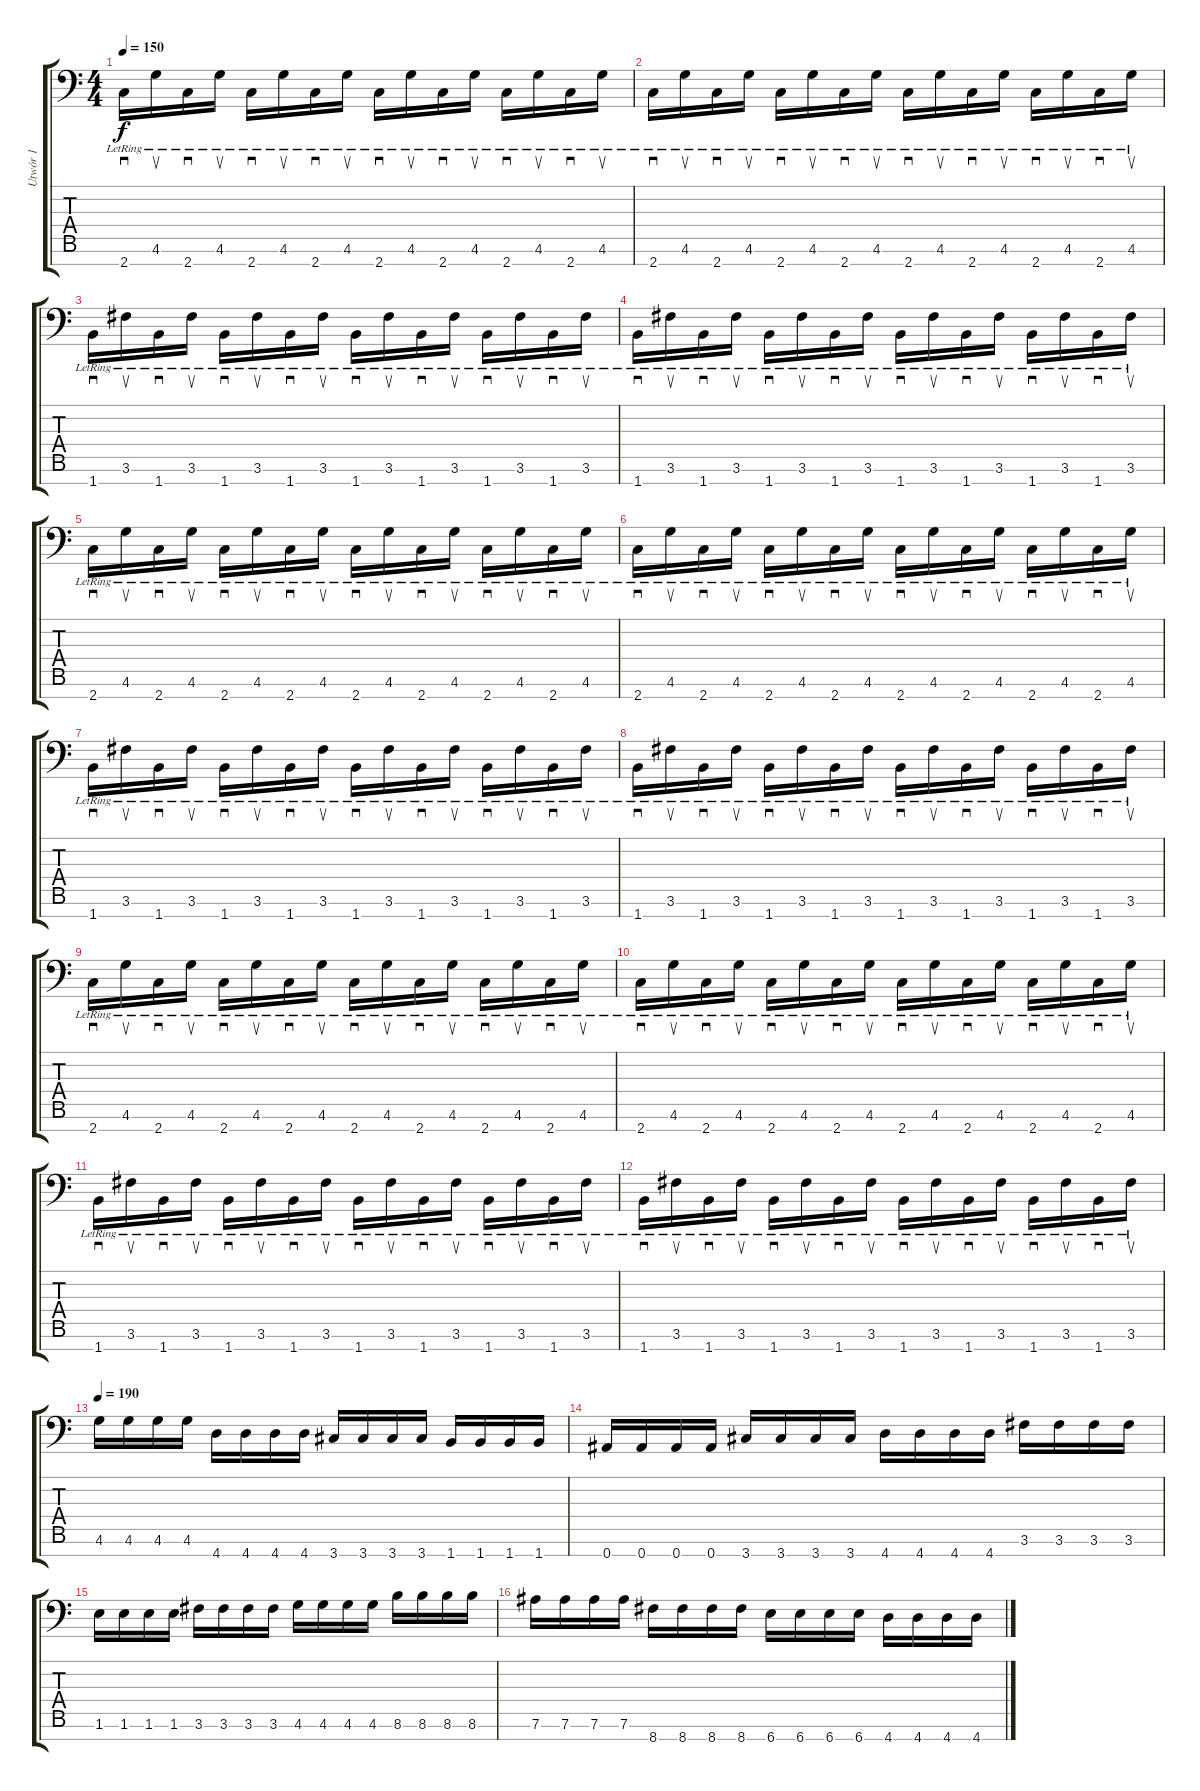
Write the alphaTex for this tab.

\track ("Utwór 1" "Utwór 1") {instrument distortionguitar}
\staff {score tabs}
\tuning (Eb4 Bb3 Gb3 Db3 Ab2 Eb2 Bb1) {hide}
\ts (4 4)
\tempo 150
\clef f4
\ks c
2.7{lr}.16{sd dy f} 4.6{lr}.16{su} 2.7{lr}.16{sd} 4.6{lr}.16{su} 2.7{lr}.16{sd} 4.6{lr}.16{su} 2.7{lr}.16{sd} 4.6{lr}.16{su} 2.7{lr}.16{sd} 4.6{lr}.16{su} 2.7{lr}.16{sd} 4.6{lr}.16{su} 2.7{lr}.16{sd} 4.6{lr}.16{su} 2.7{lr}.16{sd} 4.6{lr}.16{su} |
2.7{lr}.16{sd} 4.6{lr}.16{su} 2.7{lr}.16{sd} 4.6{lr}.16{su} 2.7{lr}.16{sd} 4.6{lr}.16{su} 2.7{lr}.16{sd} 4.6{lr}.16{su} 2.7{lr}.16{sd} 4.6{lr}.16{su} 2.7{lr}.16{sd} 4.6{lr}.16{su} 2.7{lr}.16{sd} 4.6{lr}.16{su} 2.7{lr}.16{sd} 4.6{lr}.16{su} |
1.7{lr}.16{sd} 3.6{lr}.16{su} 1.7{lr}.16{sd} 3.6{lr}.16{su} 1.7{lr}.16{sd} 3.6{lr}.16{su} 1.7{lr}.16{sd} 3.6{lr}.16{su} 1.7{lr}.16{sd} 3.6{lr}.16{su} 1.7{lr}.16{sd} 3.6{lr}.16{su} 1.7{lr}.16{sd} 3.6{lr}.16{su} 1.7{lr}.16{sd} 3.6{lr}.16{su} |
1.7{lr}.16{sd} 3.6{lr}.16{su} 1.7{lr}.16{sd} 3.6{lr}.16{su} 1.7{lr}.16{sd} 3.6{lr}.16{su} 1.7{lr}.16{sd} 3.6{lr}.16{su} 1.7{lr}.16{sd} 3.6{lr}.16{su} 1.7{lr}.16{sd} 3.6{lr}.16{su} 1.7{lr}.16{sd} 3.6{lr}.16{su} 1.7{lr}.16{sd} 3.6{lr}.16{su} |
2.7{lr}.16{sd} 4.6{lr}.16{su} 2.7{lr}.16{sd} 4.6{lr}.16{su} 2.7{lr}.16{sd} 4.6{lr}.16{su} 2.7{lr}.16{sd} 4.6{lr}.16{su} 2.7{lr}.16{sd} 4.6{lr}.16{su} 2.7{lr}.16{sd} 4.6{lr}.16{su} 2.7{lr}.16{sd} 4.6{lr}.16{su} 2.7{lr}.16{sd} 4.6{lr}.16{su} |
2.7{lr}.16{sd} 4.6{lr}.16{su} 2.7{lr}.16{sd} 4.6{lr}.16{su} 2.7{lr}.16{sd} 4.6{lr}.16{su} 2.7{lr}.16{sd} 4.6{lr}.16{su} 2.7{lr}.16{sd} 4.6{lr}.16{su} 2.7{lr}.16{sd} 4.6{lr}.16{su} 2.7{lr}.16{sd} 4.6{lr}.16{su} 2.7{lr}.16{sd} 4.6{lr}.16{su} |
1.7{lr}.16{sd} 3.6{lr}.16{su} 1.7{lr}.16{sd} 3.6{lr}.16{su} 1.7{lr}.16{sd} 3.6{lr}.16{su} 1.7{lr}.16{sd} 3.6{lr}.16{su} 1.7{lr}.16{sd} 3.6{lr}.16{su} 1.7{lr}.16{sd} 3.6{lr}.16{su} 1.7{lr}.16{sd} 3.6{lr}.16{su} 1.7{lr}.16{sd} 3.6{lr}.16{su} |
1.7{lr}.16{sd} 3.6{lr}.16{su} 1.7{lr}.16{sd} 3.6{lr}.16{su} 1.7{lr}.16{sd} 3.6{lr}.16{su} 1.7{lr}.16{sd} 3.6{lr}.16{su} 1.7{lr}.16{sd} 3.6{lr}.16{su} 1.7{lr}.16{sd} 3.6{lr}.16{su} 1.7{lr}.16{sd} 3.6{lr}.16{su} 1.7{lr}.16{sd} 3.6{lr}.16{su} |
2.7{lr}.16{sd} 4.6{lr}.16{su} 2.7{lr}.16{sd} 4.6{lr}.16{su} 2.7{lr}.16{sd} 4.6{lr}.16{su} 2.7{lr}.16{sd} 4.6{lr}.16{su} 2.7{lr}.16{sd} 4.6{lr}.16{su} 2.7{lr}.16{sd} 4.6{lr}.16{su} 2.7{lr}.16{sd} 4.6{lr}.16{su} 2.7{lr}.16{sd} 4.6{lr}.16{su} |
2.7{lr}.16{sd} 4.6{lr}.16{su} 2.7{lr}.16{sd} 4.6{lr}.16{su} 2.7{lr}.16{sd} 4.6{lr}.16{su} 2.7{lr}.16{sd} 4.6{lr}.16{su} 2.7{lr}.16{sd} 4.6{lr}.16{su} 2.7{lr}.16{sd} 4.6{lr}.16{su} 2.7{lr}.16{sd} 4.6{lr}.16{su} 2.7{lr}.16{sd} 4.6{lr}.16{su} |
1.7{lr}.16{sd} 3.6{lr}.16{su} 1.7{lr}.16{sd} 3.6{lr}.16{su} 1.7{lr}.16{sd} 3.6{lr}.16{su} 1.7{lr}.16{sd} 3.6{lr}.16{su} 1.7{lr}.16{sd} 3.6{lr}.16{su} 1.7{lr}.16{sd} 3.6{lr}.16{su} 1.7{lr}.16{sd} 3.6{lr}.16{su} 1.7{lr}.16{sd} 3.6{lr}.16{su} |
1.7{lr}.16{sd} 3.6{lr}.16{su} 1.7{lr}.16{sd} 3.6{lr}.16{su} 1.7{lr}.16{sd} 3.6{lr}.16{su} 1.7{lr}.16{sd} 3.6{lr}.16{su} 1.7{lr}.16{sd} 3.6{lr}.16{su} 1.7{lr}.16{sd} 3.6{lr}.16{su} 1.7{lr}.16{sd} 3.6{lr}.16{su} 1.7{lr}.16{sd} 3.6{lr}.16{su} |
\tempo 190
4.6.16 4.6.16 4.6.16 4.6.16 4.7.16 4.7.16 4.7.16 4.7.16 3.7.16 3.7.16 3.7.16 3.7.16 1.7.16 1.7.16 1.7.16 1.7.16 |
0.7.16 0.7.16 0.7.16 0.7.16 3.7.16 3.7.16 3.7.16 3.7.16 4.7.16 4.7.16 4.7.16 4.7.16 3.6.16 3.6.16 3.6.16 3.6.16 |
1.6.16 1.6.16 1.6.16 1.6.16 3.6.16 3.6.16 3.6.16 3.6.16 4.6.16 4.6.16 4.6.16 4.6.16 8.6.16 8.6.16 8.6.16 8.6.16 |
7.6.16 7.6.16 7.6.16 7.6.16 8.7.16 8.7.16 8.7.16 8.7.16 6.7.16 6.7.16 6.7.16 6.7.16 4.7.16 4.7.16 4.7.16 4.7.16
